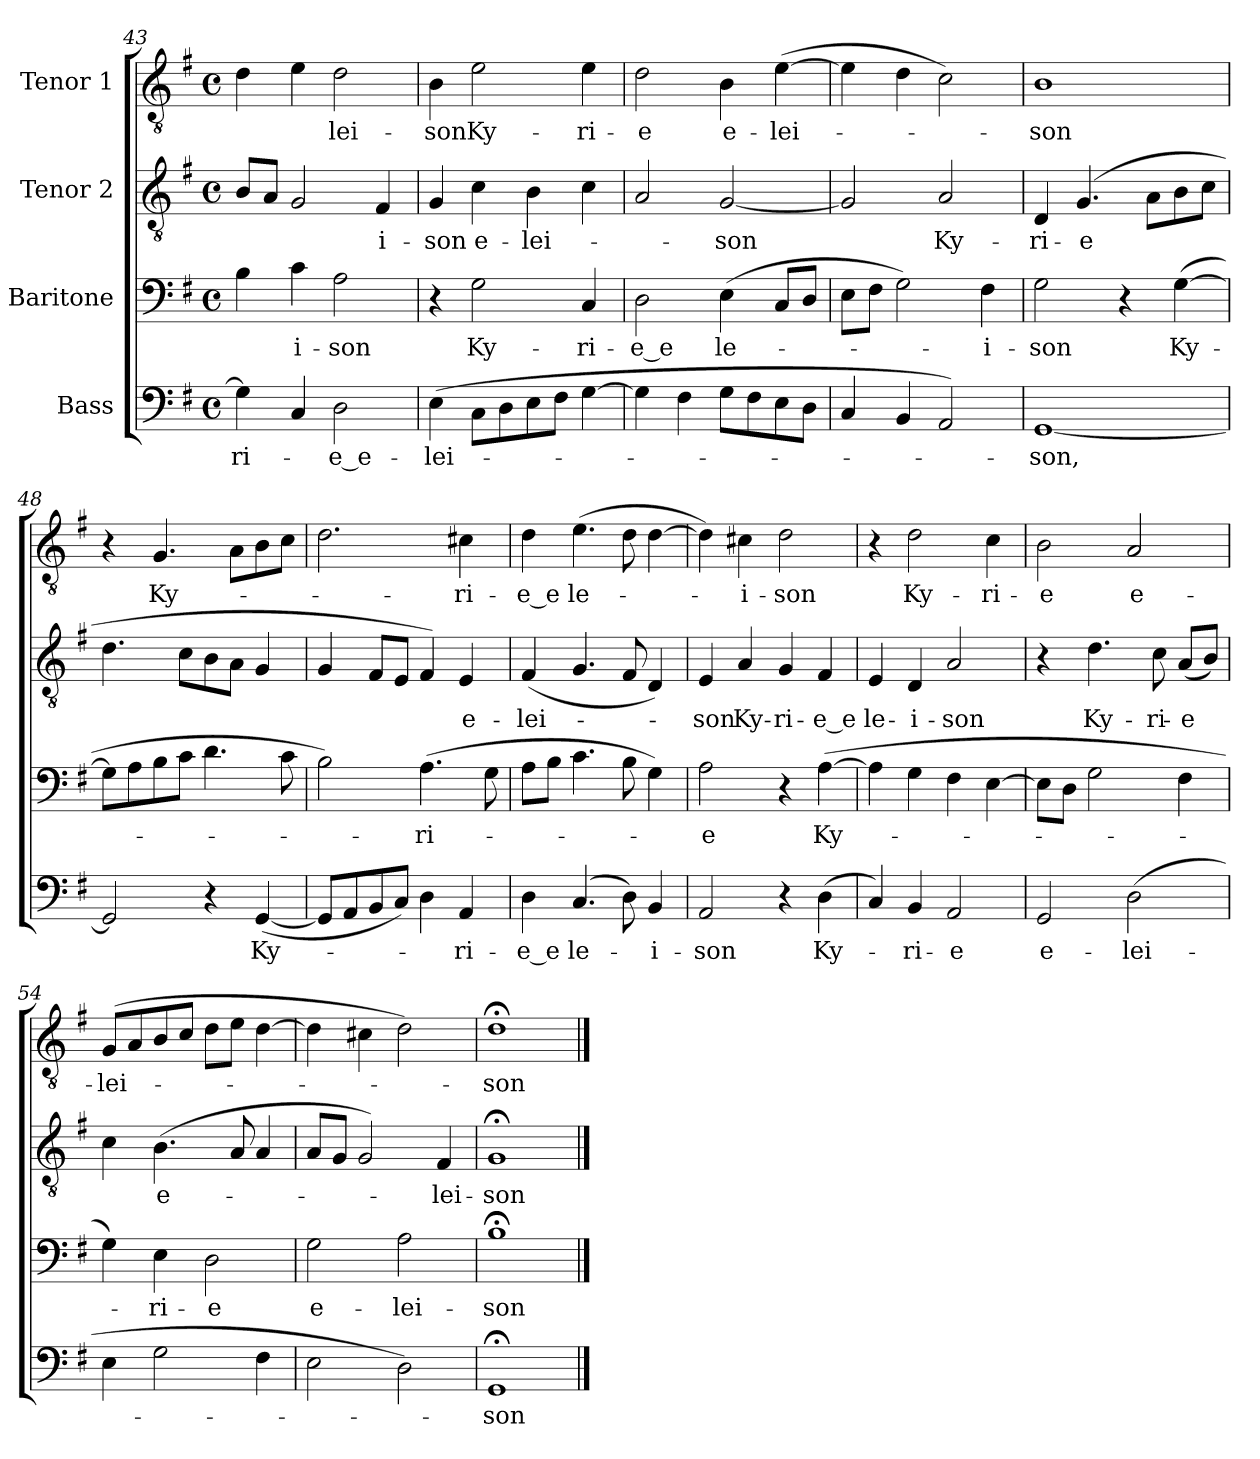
**kern	**text	**kern	**text	**kern	**text	**kern	**text
*part4	*part4	*part3	*part3	*part2	*part2	*part1	*part1
*staff4	*staff4	*staff3	*staff3	*staff2	*staff2	*staff1	*staff1
*I"Bass	*	*I"Baritone	*	*I"Tenor 2	*	*I"Tenor 1	*
*clefF4	*	*clefF4	*	*clefGv2	*	*clefGv2	*
*k[f#]	*	*k[f#]	*	*k[f#]	*	*k[f#]	*
*G:	*	*G:	*	*G:	*	*G:	*
*M4/4	*	*M4/4	*	*M4/4	*	*M4/4	*
*met(c)	*	*met(c)	*	*met(c)	*	*met(c)	*
=43	=43	=43	=43	=43	=43	=43	=43
4G\]	ri-	4B\	.	8B/L	.	4d\	.
.	.	.	.	8A/J	.	.	.
4C/	.	4c\	-i-	2G/	.	4e\	.
2D\	-e_e-	2A\	-son	.	.	2d\	-lei-
.	.	.	.	4F#/	-i-	.	.
=44	=44	=44	=44	=44	=44	=44	=44
(4E\	-lei-	4r	.	4G/	-son	4B\	-son
8C\L	.	2G\	Ky-	4c\	e-	2e\	Ky-
8D\	.	.	.	.	.	.	.
8E\	.	.	.	4B\	-lei-	.	.
8F#\J	.	.	.	.	.	.	.
[4G\	.	4C/	-ri-	4c\	.	4e\	-ri-
=45	=45	=45	=45	=45	=45	=45	=45
4G\]	.	2D\	-e_e	2A/	.	2d\	-e
4F#\	.	.	.	.	.	.	.
8G\L	.	(4E\	le-	[2G/	-son	4B\	e-
8F#\	.	.	.	.	.	.	.
8E\	.	8C/L	.	.	.	([4e\	-lei-
8D\J	.	8D/J	.	.	.	.	.
!!LO:LB:g=z
=46	=46	=46	=46	=46	=46	=46	=46
4C/	.	8E\L	.	2G/]	.	4e\]	.
.	.	8F#\J	.	.	.	.	.
4BB/	.	2G\)	.	.	.	4d\	.
2AA/)	.	.	.	2A/	Ky-	2c\)	.
.	.	4F#\	-i-	.	.	.	.
=47	=47	=47	=47	=47	=47	=47	=47
[1GG	-son,	2G\	-son	4D/	-ri-	1B	-son
.	.	.	.	(4.G/	-e	.	.
.	.	4r	.	.	.	.	.
.	.	.	.	8A\L	.	.	.
.	.	([4G\	Ky-	8B\	.	.	.
.	.	.	.	8c\J	.	.	.
=48	=48	=48	=48	=48	=48	=48	=48
2GG/]	.	8G\L]	.	4.d\	.	4r	.
.	.	8A\	.	.	.	.	.
.	.	8B\	.	.	.	4.G/	Ky-
.	.	8c\J	.	8c\L	.	.	.
4r	.	4.d\	.	8B\	.	.	.
.	.	.	.	8A\J	.	8A\L	.
([4GG/	Ky-	.	.	4G/	.	8B\	.
.	.	8c\	.	.	.	8c\J	.
=49	=49	=49	=49	=49	=49	=49	=49
8GG/L]	.	2B\)	.	4G/	.	2.d\	.
8AA/	.	.	.	.	.	.	.
8BB/	.	.	.	8F#/L	.	.	.
8C/J)	.	.	.	8E/J	.	.	.
4D\	.	(4.A\	-ri-	4F#/)	.	.	.
4AA/	-ri-	.	.	4E/	e-	4c#X\	-ri-
.	.	8G\	.	.	.	.	.
=50	=50	=50	=50	=50	=50	=50	=50
4D\	-e_e	8A\L	.	(4F#/	-lei-	4d\	-e_e
.	.	8B\J	.	.	.	.	.
(4.C/	le-	4.c\	.	4.G/	.	(4.e\	le-
8D\)	.	8B\	.	8F#/	.	8d\	.
4BB/	-i-	4G\)	.	4D/)	.	[4d\	.
!!LO:LB:g=z
=51	=51	=51	=51	=51	=51	=51	=51
2AA/	-son	2A\	-e	4E/	-son	4d\])	.
.	.	.	.	4A/	Ky-	4c#X\	-i-
4r	.	4r	.	4G/	-ri-	2d\	-son
(4D\	Ky-	([4A\	Ky-	4F#/	-e_e	.	.
=52	=52	=52	=52	=52	=52	=52	=52
4C/)	.	4A\]	.	4E/	le-	4r	.
4BB/	-ri-	4G\	.	4D/	-i-	2d\	Ky-
2AA/	-e	4F#\	.	2A/	-son	.	.
.	.	[4E\	.	.	.	4c\	-ri-
=53	=53	=53	=53	=53	=53	=53	=53
2GG/	e-	8E\L]	.	4r	.	2B\	-e
.	.	8D\J	.	.	.	.	.
.	.	2G\	.	4.d\	Ky-	.	.
(2D\	-lei-	.	.	.	.	2A/	e-
.	.	.	.	8c\	-ri-	.	.
.	.	4F#\	.	(8A/L	-e	.	.
.	.	.	.	8B/J)	.	.	.
=54	=54	=54	=54	=54	=54	=54	=54
4E\	.	4G\)	.	4c\	.	(8G/L	-lei-
.	.	.	.	.	.	8A/	.
2G\	.	4E\	-ri-	(4.B\	e-	8B/	.
.	.	.	.	.	.	8c/J	.
.	.	2D\	-e	.	.	8d\L	.
.	.	.	.	8A/	.	8e\J	.
4F#\	.	.	.	4A/	.	[4d\	.
=55	=55	=55	=55	=55	=55	=55	=55
2E\	.	2G\	e-	8A/L	.	4d\]	.
.	.	.	.	8G/J	.	.	.
.	.	.	.	2G/)	.	4c#X\	.
2D\)	.	2A\	-lei-	.	.	2d\)	.
.	.	.	.	4F#/	-lei-	.	.
=56	=56	=56	=56	=56	=56	=56	=56
1GG;<	-son	1B;<	-son	1G;<	-son	1d;<	-son
==	==	==	==	==	==	==	==
*-	*-	*-	*-	*-	*-	*-	*-
